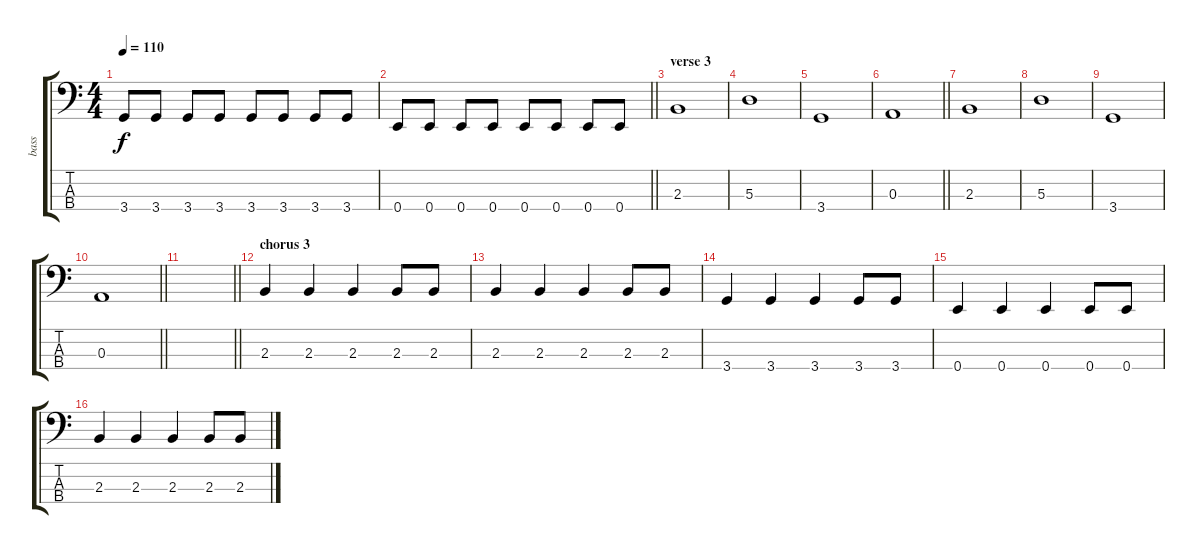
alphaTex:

\track ("bass" "bass") {instrument electricbassfinger}
\staff {score tabs}
\tuning (G2 D2 A1 E1) {hide}
\ts (4 4)
\tempo 110
\clef f4
\ks c
3.4.8{dy f} 3.4.8 3.4.8 3.4.8 3.4.8 3.4.8 3.4.8 3.4.8 |
\barLineRight lightlight
0.4.8 0.4.8 0.4.8 0.4.8 0.4.8 0.4.8 0.4.8 0.4.8 |
\section ("" "verse 3")
2.3.1 |
5.3.1 |
3.4.1 |
\barLineRight lightlight
0.3.1 |
2.3.1 |
5.3.1 |
3.4.1 |
\barLineRight lightlight
0.3.1 |
\barLineRight lightlight
|
\section ("" "chorus 3")
2.3.4 2.3.4 2.3.4 2.3.8 2.3.8 |
2.3.4 2.3.4 2.3.4 2.3.8 2.3.8 |
3.4.4 3.4.4 3.4.4 3.4.8 3.4.8 |
0.4.4 0.4.4 0.4.4 0.4.8 0.4.8 |
2.3.4 2.3.4 2.3.4 2.3.8 2.3.8
